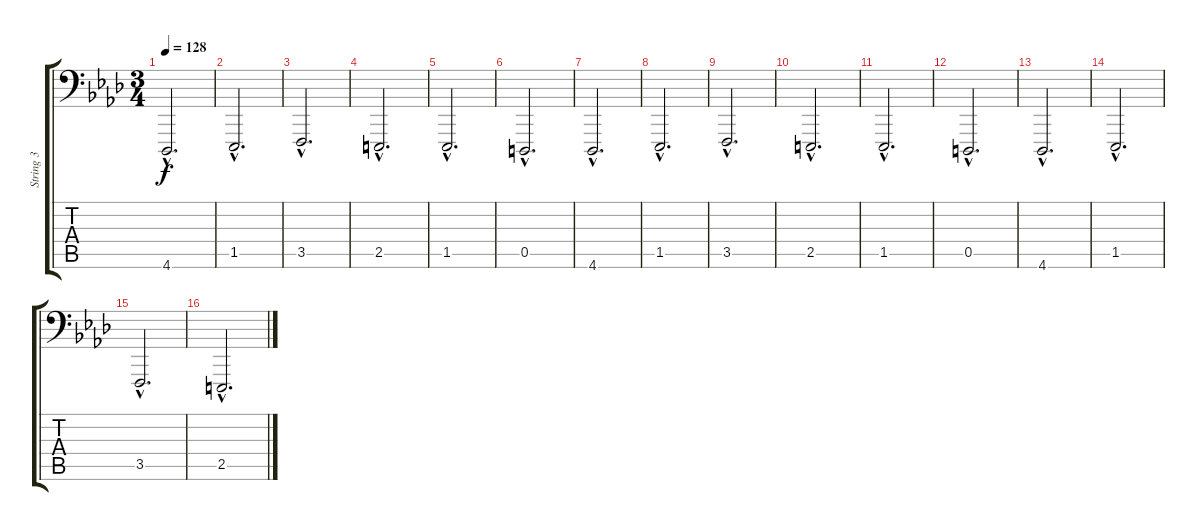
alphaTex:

\track ("String 3" "String 3") {instrument stringensemble1}
\staff {score tabs}
\tuning (Bb2 F2 C2 G1 D1 A0) {hide}
\ts (3 4)
\tempo 128
\clef f4
\ks fminor
4.6{hac}.2{d dy f} |
1.5{hac}.2{d} |
3.5{hac}.2{d} |
2.5{hac}.2{d} |
1.5{hac}.2{d} |
0.5{hac}.2{d} |
4.6{hac}.2{d} |
1.5{hac}.2{d} |
3.5{hac}.2{d} |
2.5{hac}.2{d} |
1.5{hac}.2{d} |
0.5{hac}.2{d} |
4.6{hac}.2{d} |
1.5{hac}.2{d} |
3.5{hac}.2{d} |
2.5{hac}.2{d}
